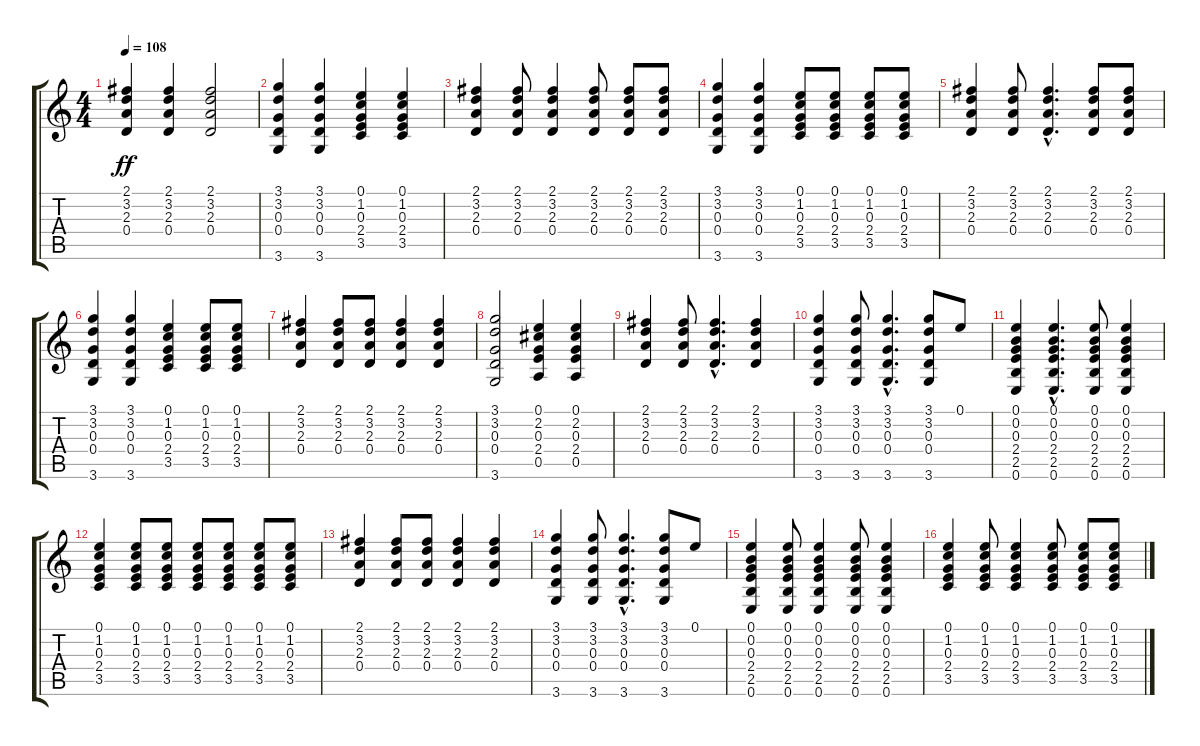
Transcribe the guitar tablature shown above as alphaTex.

\track "" {instrument acousticguitarsteel}
\staff {score tabs}
\tuning (E4 B3 G3 D3 A2 E2) {hide}
\ts (4 4)
\tempo 108
\clef g2
\ks c
(2.1 3.2 2.3 0.4).4{dy ff} (2.1 3.2 2.3 0.4).4 (2.1 3.2 2.3 0.4).2 |
(3.1 3.2 0.3 0.4 3.6).4 (3.1 3.2 0.3 0.4 3.6).4 (0.1 1.2 0.3 2.4 3.5).4 (0.1 1.2 0.3 2.4 3.5).4 |
(2.1 3.2 2.3 0.4).4 (2.1 3.2 2.3 0.4).8 (2.1 3.2 2.3 0.4).4 (2.1 3.2 2.3 0.4).8 (2.1 3.2 2.3 0.4).8 (2.1 3.2 2.3 0.4).8 |
(3.1 3.2 0.3 0.4 3.6).4 (3.1 3.2 0.3 0.4 3.6).4 (0.1 1.2 0.3 2.4 3.5).8 (0.1 1.2 0.3 2.4 3.5).8 (0.1 1.2 0.3 2.4 3.5).8 (0.1 1.2 0.3 2.4 3.5).8 |
(2.1 3.2 2.3 0.4).4 (2.1 3.2 2.3 0.4).8 (2.1{hac} 3.2{hac} 2.3{hac} 0.4{hac}).4{d} (2.1 3.2 2.3 0.4).8 (2.1 3.2 2.3 0.4).8 |
(3.1 3.2 0.3 0.4 3.6).4 (3.1 3.2 0.3 0.4 3.6).4 (0.1 1.2 0.3 2.4 3.5).4 (0.1 1.2 0.3 2.4 3.5).8 (0.1 1.2 0.3 2.4 3.5).8 |
(2.1 3.2 2.3 0.4).4 (2.1 3.2 2.3 0.4).8 (2.1 3.2 2.3 0.4).8 (2.1 3.2 2.3 0.4).4 (2.1 3.2 2.3 0.4).4 |
(3.1 3.2 0.3 0.4 3.6).2 (0.1 2.2 0.3 2.4 0.5).4 (0.1 2.2 0.3 2.4 0.5).4 |
(2.1 3.2 2.3 0.4).4 (2.1 3.2 2.3 0.4).8 (2.1{hac} 3.2{hac} 2.3{hac} 0.4{hac}).4{d} (2.1 3.2 2.3 0.4).4 |
(3.1 3.2 0.3 0.4 3.6).4 (3.1 3.2 0.3 0.4 3.6).8 (3.1{hac} 3.2{hac} 0.3{hac} 0.4{hac} 3.6{hac}).4{d} (3.1 3.2 0.3 0.4 3.6).8 0.1.8 |
(0.1 0.2 0.3 2.4 2.5 0.6).4 (0.1{hac} 0.2{hac} 0.3{hac} 2.4{hac} 2.5{hac} 0.6{hac}).4{d} (0.1 0.2 0.3 2.4 2.5 0.6).8 (0.1 0.2 0.3 2.4 2.5 0.6).4 |
(0.1 1.2 0.3 2.4 3.5).4 (0.1 1.2 0.3 2.4 3.5).8 (0.1 1.2 0.3 2.4 3.5).8 (0.1 1.2 0.3 2.4 3.5).8 (0.1 1.2 0.3 2.4 3.5).8 (0.1 1.2 0.3 2.4 3.5).8 (0.1 1.2 0.3 2.4 3.5).8 |
(2.1 3.2 2.3 0.4).4 (2.1 3.2 2.3 0.4).8 (2.1 3.2 2.3 0.4).8 (2.1 3.2 2.3 0.4).4 (2.1 3.2 2.3 0.4).4 |
(3.1 3.2 0.3 0.4 3.6).4 (3.1 3.2 0.3 0.4 3.6).8 (3.1{hac} 3.2{hac} 0.3{hac} 0.4{hac} 3.6{hac}).4{d} (3.1 3.2 0.3 0.4 3.6).8 0.1.8 |
(0.1 0.2 0.3 2.4 2.5 0.6).4 (0.1 0.2 0.3 2.4 2.5 0.6).8 (0.1 0.2 0.3 2.4 2.5 0.6).4 (0.1 0.2 0.3 2.4 2.5 0.6).8 (0.1 0.2 0.3 2.4 2.5 0.6).4 |
(0.1 1.2 0.3 2.4 3.5).4 (0.1 1.2 0.3 2.4 3.5).8 (0.1 1.2 0.3 2.4 3.5).4 (0.1 1.2 0.3 2.4 3.5).8 (0.1 1.2 0.3 2.4 3.5).8 (0.1 1.2 0.3 2.4 3.5).8
